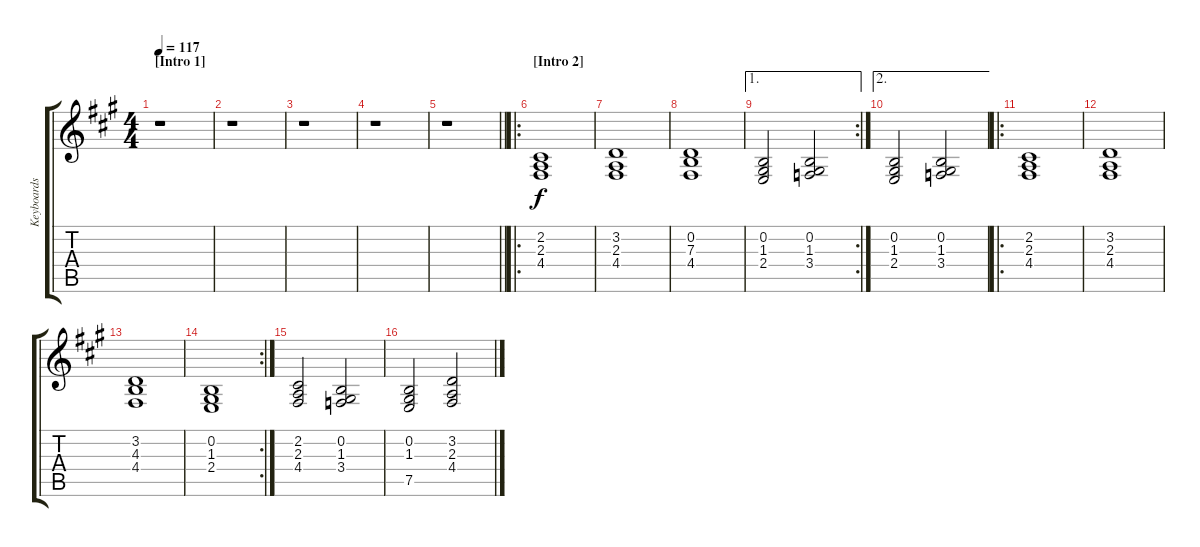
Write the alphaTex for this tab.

\track ("Keyboards II" "Keyboards ") {instrument pad3polysynth}
\staff {score tabs}
\tuning (E4 B3 G3 D3 A2 E2) {hide}
\ts (4 4)
\section ("" "[Intro 1]")
\tempo 117
\tempo 112
\tempo 117
\clef g2
\ks a
r.1{dy f volume 11 balance 8 instrument pad3polysynth} |
r.1 |
r.1 |
r.1 |
\barLineRight lightlight
r.1 |
\ro
\section ("" "[Intro 2]")
(2.2 2.3 4.4).1 |
(3.2 2.3 4.4).1 |
(0.2 7.3 4.4).1 |
\ae 1
\rc 2
(0.2 1.3 2.4).2 (0.2 1.3 3.4).2 |
\ae 2
(0.2 1.3 2.4).2 (0.2 1.3 3.4).2 |
\ro
(2.2 2.3 4.4).1 |
(3.2 2.3 4.4).1 |
(3.2 4.3 4.4).1 |
\rc 2
(0.2 1.3 2.4).1 |
(2.2 2.3 4.4).2 (0.2 1.3 3.4).2 |
(0.2 1.3 7.5).2 (3.2 2.3 4.4).2
